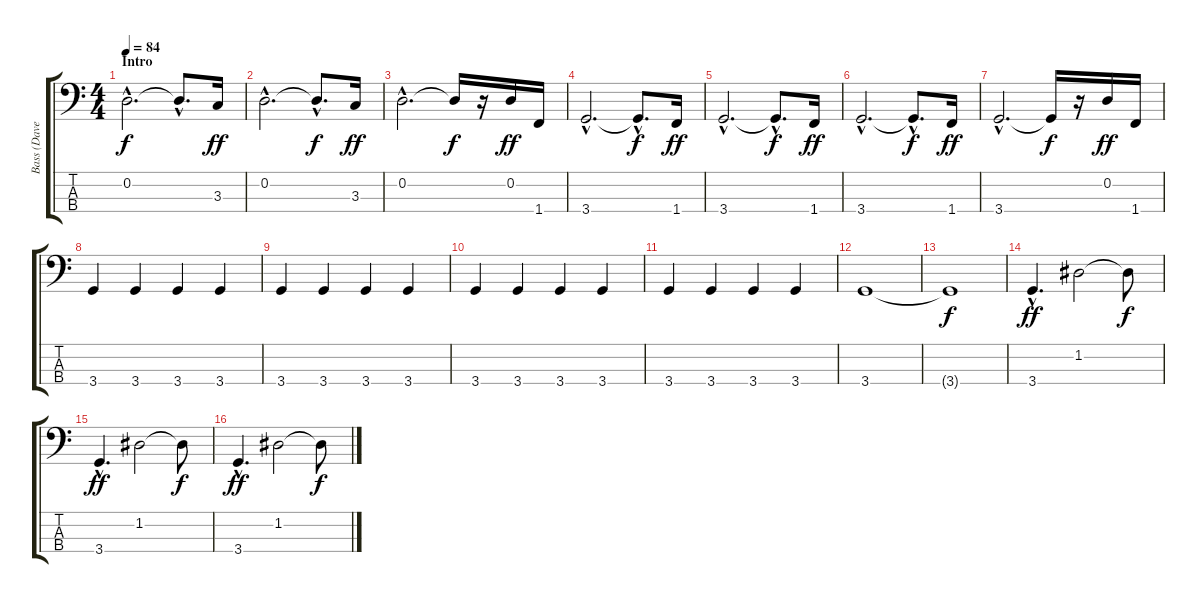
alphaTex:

\track ("Bass (Dave Pegg)" "Bass (Dave") {instrument electricbassfinger}
\staff {score tabs}
\tuning (G2 D2 A1 E1) {hide}
\ts (4 4)
\section ("" "Intro")
\tempo 84
\clef f4
\ks c
0.2{hac}.2{d dy f instrument electricbassfinger} 0.2{hac t}.8{d} 3.3.16{dy ff} |
0.2{hac}.2{d} 0.2{hac t}.8{d dy f} 3.3.16{dy ff} |
0.2{hac}.2{d} 0.2{t}.16{dy f} r.16 0.2.16{dy ff} 1.4.16 |
3.4{hac}.2{d} 3.4{hac t}.8{d dy f} 1.4.16{dy ff} |
3.4{hac}.2{d} 3.4{hac t}.8{d dy f} 1.4.16{dy ff} |
3.4{hac}.2{d} 3.4{hac t}.8{d dy f} 1.4.16{dy ff} |
3.4{hac}.2{d} 3.4{t}.16{dy f} r.16 0.2.16{dy ff} 1.4.16 |
3.4.4 3.4.4 3.4.4 3.4.4 |
3.4.4 3.4.4 3.4.4 3.4.4 |
3.4.4 3.4.4 3.4.4 3.4.4 |
3.4.4 3.4.4 3.4.4 3.4.4 |
3.4.1 |
3.4{t}.1{dy f} |
3.4{hac}.4{d dy ff} 1.2.2 1.2{t}.8{dy f} |
3.4{hac}.4{d dy ff} 1.2.2 1.2{t}.8{dy f} |
3.4{hac}.4{d dy ff} 1.2.2 1.2{t}.8{dy f}
